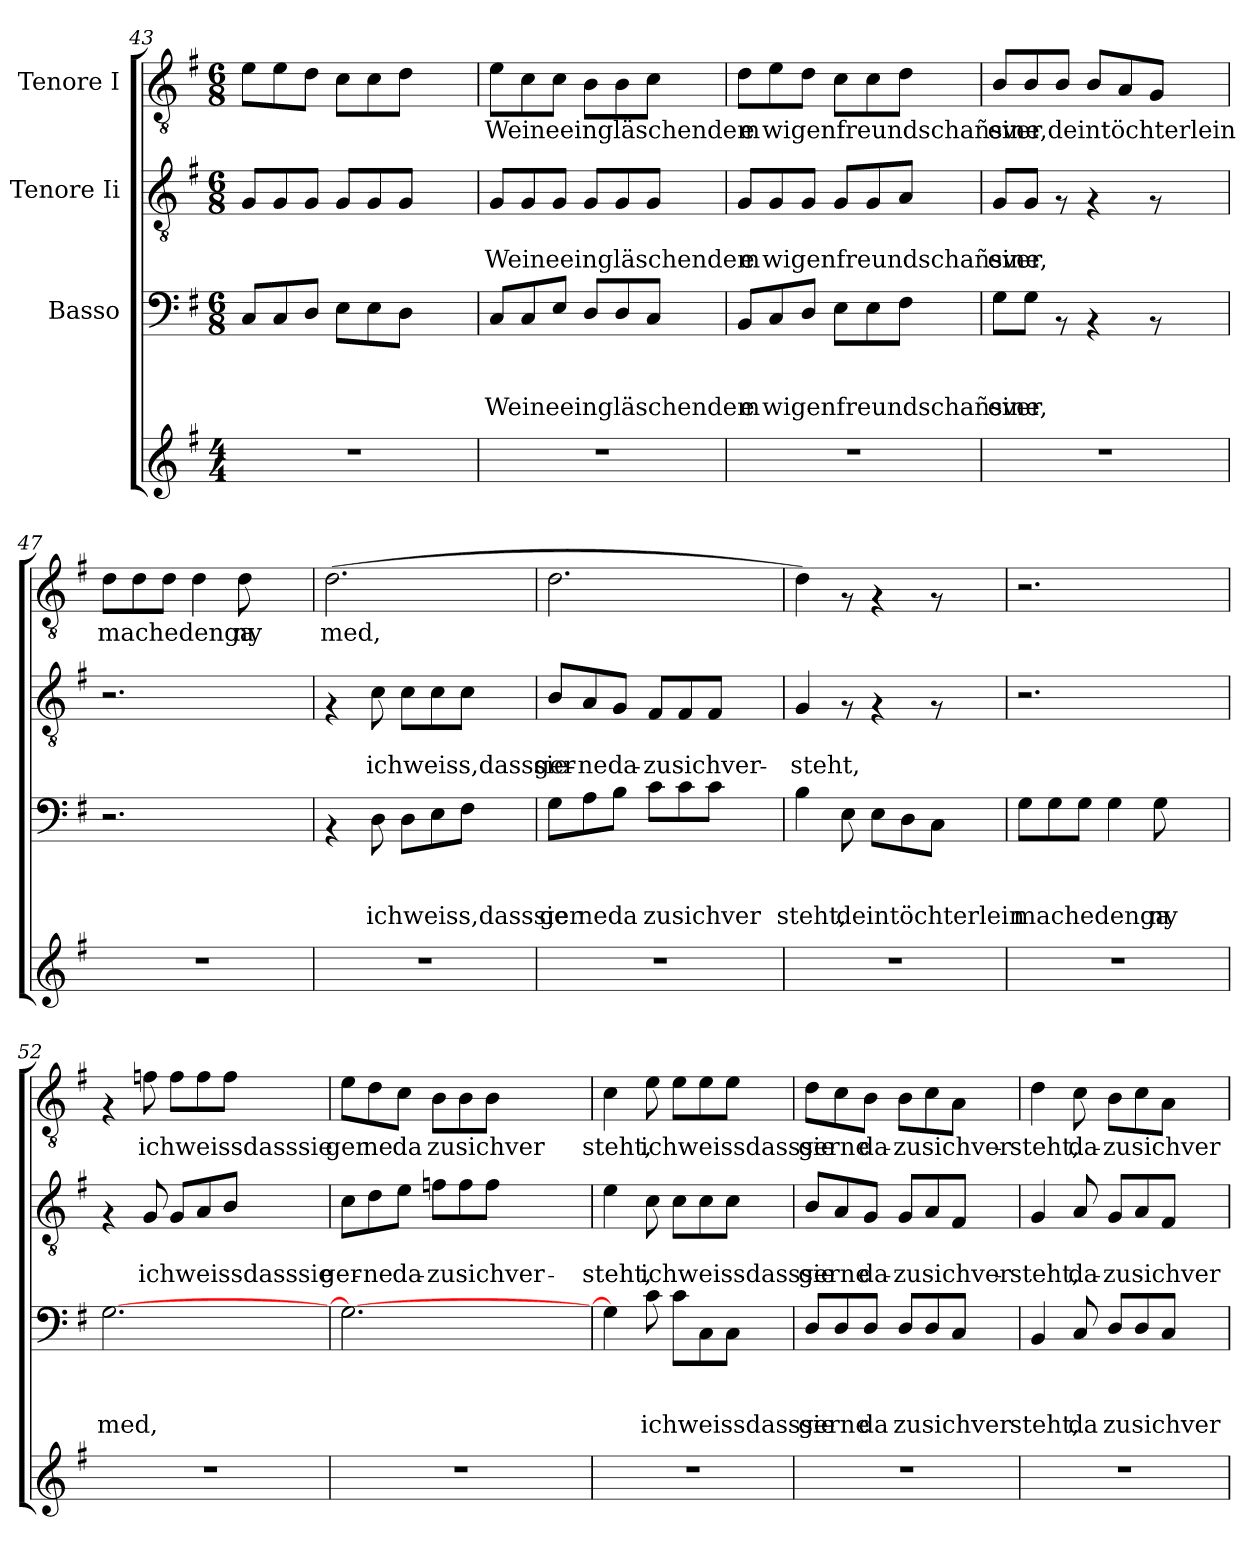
**kern	**kern	**text	**text	**text	**kern	**text	**text	**kern	**text
*part4	*part3	*part3	*part3	*part3	*part2	*part2	*part2	*part1	*part1
*staff4	*staff3	*staff3	*staff3	*staff3	*staff2	*staff2	*staff2	*staff1	*staff1
*	*I"Basso	*	*	*	*I"Tenore Ii	*	*	*I"Tenore I	*
!!LO:LB:g=z
*clefG2	*clefF4	*	*	*	*clefGv2	*	*	*clefGv2	*
*k[f#]	*k[f#]	*	*	*	*k[f#]	*	*	*k[f#]	*
*G:	*G:	*	*	*	*G:	*	*	*G:	*
*M4/4	*M6/8	*	*	*	*M6/8	*	*	*M6/8	*
=43	=43	=43	=43	=43	=43	=43	=43	=43	=43
1r	8C/L	.	.	.	8G/L	.	.	8e\L	.
.	8C/	.	.	.	8G/	.	.	8e\	.
.	8D/J	.	.	.	8G/J	.	.	8d\J	.
.	8E\L	.	.	.	8G/L	.	.	8c\L	.
.	8E\	.	.	.	8G/	.	.	8c\	.
.	8D\J	.	.	.	8G/J	.	.	8d\J	.
.	4ryy	.	.	.	4ryy	.	.	4ryy	.
!!LO:LB:g=z
=44	=44	=44	=44	=44	=44	=44	=44	=44	=44
!	!	!	!	!LO:LY:b	!	!	!LO:LY:b	!	!LO:LY:b
1r	8C/L	.	.	Weineeingläschendem	8G/L	.	Weineeingläschendem	8e\L	Weineeingläschendem
.	8C/	.	.	.	8G/	.	.	8c\	.
.	8E/J	.	.	.	8G/J	.	.	8c\J	.
.	8D/L	.	.	.	8G/L	.	.	8B\L	.
.	8D/	.	.	.	8G/	.	.	8B\	.
.	8C/J	.	.	.	8G/J	.	.	8c\J	.
.	4ryy	.	.	.	4ryy	.	.	4ryy	.
=45	=45	=45	=45	=45	=45	=45	=45	=45	=45
!	!	!	!	!LO:LY:b	!	!	!LO:LY:b	!	!LO:LY:b
1r	8BB/L	.	.	e	8G/L	.	e	8d\L	e
!	!	!	!	!LO:LY:b	!	!	!LO:LY:b	!	!LO:LY:b
.	8C/	.	.	wigenfreundschañsver	8G/	.	wigenfreundschañsver	8e\	wigenfreundschañsver
.	8D/J	.	.	.	8G/J	.	.	8d\J	.
.	8E\L	.	.	.	8G/L	.	.	8c\L	.
.	8E\	.	.	.	8G/	.	.	8c\	.
.	8F#\J	.	.	.	8A/J	.	.	8d\J	.
.	4ryy	.	.	.	4ryy	.	.	4ryy	.
=46	=46	=46	=46	=46	=46	=46	=46	=46	=46
!	!	!	!	!LO:LY:b	!	!	!LO:LY:b	!	!LO:LY:b
1r	8G\L	.	.	eine,	8G/L	.	eine,	8B/L	eine,deintöchterlein
.	8G\J	.	.	.	8G/J	.	.	8B/	.
.	8rAA	.	.	.	8rF	.	.	8B/J	.
.	4rAA	.	.	.	4rF	.	.	8B/L	.
.	.	.	.	.	.	.	.	8A/	.
.	8rAA	.	.	.	8rF	.	.	8G/J	.
.	4ryy	.	.	.	4ryy	.	.	4ryy	.
=47	=47	=47	=47	=47	=47	=47	=47	=47	=47
!	!	!	!	!	!	!	!	!	!LO:LY:b
1r	2.r	.	.	.	2.r	.	.	8d\L	machedenga
.	.	.	.	.	.	.	.	8d\	.
.	.	.	.	.	.	.	.	8d\J	.
.	.	.	.	.	.	.	.	4d\	.
!	!	!	!	!	!	!	!	!	!LO:LY:b
.	.	.	.	.	.	.	.	8d\	ny
.	4ryy	.	.	.	4ryy	.	.	4ryy	.
=48	=48	=48	=48	=48	=48	=48	=48	=48	=48
!	!	!	!	!	!	!	!	!	!LO:LY:b
1r	4rAA	.	.	.	4rF	.	.	(>2.d\	med,
!	!	!	!	!LO:LY:b	!	!	!LO:LY:b	!	!
.	8D\	.	.	ichweiss,dasssie	8c\	.	ichweiss,dasssie	.	.
.	8D\L	.	.	.	8c\L	.	.	.	.
.	8E\	.	.	.	8c\	.	.	.	.
.	8F#\J	.	.	.	8c\J	.	.	.	.
.	4ryy	.	.	.	4ryy	.	.	4ryy	.
!!LO:LB:g=z
=49	=49	=49	=49	=49	=49	=49	=49	=49	=49
!	!	!	!	!LO:LY:b	!	!	!LO:LY:b	!	!
1r	8G\L	.	.	ger	8B/L	.	ger-	2.d\	.
!	!	!	!	!LO:LY:b	!	!	!LO:LY:b	!	!
.	8A\	.	.	ne	8A/	.	-ne	.	.
!	!	!	!	!LO:LY:b	!	!	!LO:LY:b	!	!
.	8B\J	.	.	da	8G/J	.	da-	.	.
!	!	!	!	!LO:LY:b	!	!	!LO:LY:b	!	!
.	8c\L	.	.	zusichver	8F#/L	.	-zusichver-	.	.
.	8c\	.	.	.	8F#/	.	.	.	.
.	8c\J	.	.	.	8F#/J	.	.	.	.
.	4ryy	.	.	.	4ryy	.	.	4ryy	.
=50	=50	=50	=50	=50	=50	=50	=50	=50	=50
!	!	!	!	!LO:LY:b	!	!	!LO:LY:b	!	!
1r	4B\	.	.	steht,	4G/	.	-steht,	4d\)	.
!	!	!	!	!LO:LY:b	!	!	!	!	!
.	8E\	.	.	deintöchterlein	8rF	.	.	8rF	.
.	8E\L	.	.	.	4rF	.	.	4rF	.
.	8D\	.	.	.	.	.	.	.	.
.	8C\J	.	.	.	8rF	.	.	8rF	.
.	4ryy	.	.	.	4ryy	.	.	4ryy	.
=51	=51	=51	=51	=51	=51	=51	=51	=51	=51
!	!	!	!	!LO:LY:b	!	!	!	!	!
1r	8G\L	.	.	machedenga	2.r	.	.	2.r	.
.	8G\	.	.	.	.	.	.	.	.
.	8G\J	.	.	.	.	.	.	.	.
.	4G\	.	.	.	.	.	.	.	.
!	!	!	!	!LO:LY:b	!	!	!	!	!
.	8G\	.	.	ny	.	.	.	.	.
.	4ryy	.	.	.	4ryy	.	.	4ryy	.
=52	=52	=52	=52	=52	=52	=52	=52	=52	=52
!	!	!	!	!LO:LY:b	!	!	!	!	!
1r	[>2.G\	.	.	med,	4rF	.	.	4rF	.
!	!	!	!	!	!	!	!LO:LY:b	!	!LO:LY:b
.	.	.	.	.	8G/	.	ichweissdasssie	8fn\	ichweissdasssie
.	.	.	.	.	8G/L	.	.	8f\L	.
.	.	.	.	.	8A/	.	.	8f\	.
.	.	.	.	.	8B/J	.	.	8f\J	.
.	4ryy	.	.	.	4ryy	.	.	4ryy	.
=53	=53	=53	=53	=53	=53	=53	=53	=53	=53
!	!	!	!	!	!	!	!LO:LY:b	!	!LO:LY:b
1r	2.G\_	.	.	.	8c\L	.	ger-	8e\L	ger
!	!	!	!	!	!	!	!LO:LY:b	!	!LO:LY:b
.	.	.	.	.	8d\	.	-ne	8d\	ne
!	!	!	!	!	!	!	!LO:LY:b	!	!LO:LY:b
.	.	.	.	.	8e\J	.	da-	8c\J	da
!	!	!	!	!	!	!	!LO:LY:b	!	!LO:LY:b
.	.	.	.	.	8fn\L	.	-zusichver-	8B\L	zusichver
.	.	.	.	.	8f\	.	.	8B\	.
.	.	.	.	.	8f\J	.	.	8B\J	.
.	4ryy	.	.	.	4ryy	.	.	4ryy	.
!!LO:PB:g=z
=54	=54	=54	=54	=54	=54	=54	=54	=54	=54
!	!	!	!	!	!	!	!LO:LY:b	!	!LO:LY:b
1r	4G\]	.	.	.	4e\	.	-steht,	4c\	steht,
!	!	!	!	!LO:LY:b	!	!	!LO:LY:b	!	!LO:LY:b
.	8c\	.	.	ichweissdasssie	8c\	.	ichweissdasssie	8e\	ichweissdasssie
.	8c\L	.	.	.	8c\L	.	.	8e\L	.
.	8C\	.	.	.	8c\	.	.	8e\	.
.	8C\J	.	.	.	8c\J	.	.	8e\J	.
.	4ryy	.	.	.	4ryy	.	.	4ryy	.
=55	=55	=55	=55	=55	=55	=55	=55	=55	=55
!	!	!	!	!LO:LY:b	!	!	!LO:LY:b	!	!LO:LY:b
1r	8D/L	.	.	gerne	8B/L	.	gerne	8d\L	gerne
.	8D/	.	.	.	8A/	.	.	8c\	.
!	!	!	!	!LO:LY:b	!	!	!LO:LY:b	!	!LO:LY:b
.	8D/J	.	.	da	8G/J	.	da-	8B\J	da-
!	!	!	!	!LO:LY:b	!	!	!LO:LY:b	!	!LO:LY:b
.	8D/L	.	.	zusichver	8G/L	.	-zusichver-	8B\L	-zusichver-
.	8D/	.	.	.	8A/	.	.	8c\	.
.	8C/J	.	.	.	8F#/J	.	.	8A\J	.
.	4ryy	.	.	.	4ryy	.	.	4ryy	.
=56	=56	=56	=56	=56	=56	=56	=56	=56	=56
!	!	!	!	!LO:LY:b	!	!	!LO:LY:b	!	!LO:LY:b
1r	4BB/	.	.	steht,	4G/	.	-steht,	4d\	-steht,
!	!	!	!	!LO:LY:b	!	!	!LO:LY:b	!	!LO:LY:b
.	8C/	.	.	da	8A/	.	da-	8c\	da-
!	!	!	!	!LO:LY:b	!	!	!LO:LY:b	!	!LO:LY:b
.	8D/L	.	.	zusichver	8G/L	.	-zusichver-	8B\L	-zusichver-
.	8D/	.	.	.	8A/	.	.	8c\	.
.	8C/J	.	.	.	8F#/J	.	.	8A\J	.
.	4ryy	.	.	.	4ryy	.	.	4ryy	.
=	=	=	=	=	=	=	=	=	=
*-	*-	*-	*-	*-	*-	*-	*-	*-	*-
